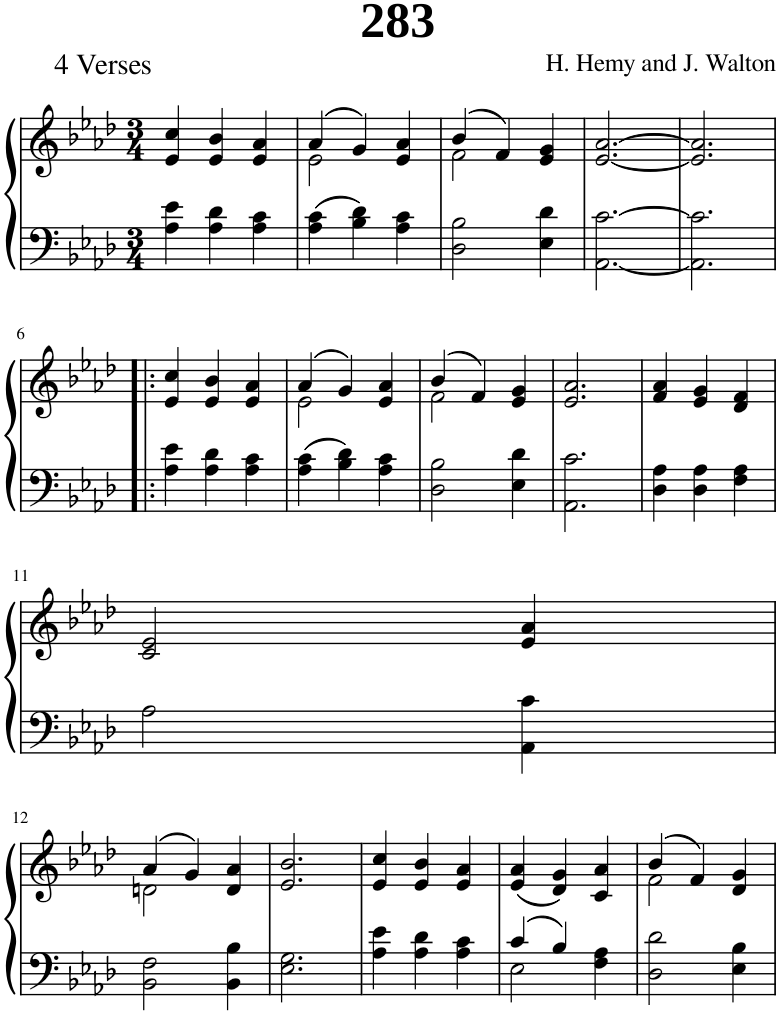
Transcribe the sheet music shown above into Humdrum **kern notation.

**kern	**kern
*part1	*part1
*staff2	*staff1
*I"Piano	*
*I'Pno.	*
*clefF4	*clefG2
*k[b-e-a-d-]	*k[b-e-a-d-]
*M3/4	*M3/4
=1	=1
4A-\ 4e-\	4e-/ 4cc/
4A-\ 4d-\	4e-/ 4b-/
4A-\ 4c\	4e-/ 4a-/
=2	=2
*	*^
4A-\ 4c\	(4a-/	2e-\
4B-\ 4d-\	4g/)	.
4A-\ 4c\	4e-/ 4a-/	4ryy
=3	=3	=3
2D-\ 2B-\	(4b-/	2f\
.	4f/)	.
4E-\ 4d-\	4e-/ 4g/	4ryy
*	*v	*v
=4	=4
[2.AA-\ [2.c\	[2.e-/ [2.a-/
=5	=5
2.AA-\] 2.c\]	2.e-/] 2.a-/]
!!LO:LB:g=z
=6!|:	=6!|:
4A-\ 4e-\	4e-/ 4cc/
4A-\ 4d-\	4e-/ 4b-/
4A-\ 4c\	4e-/ 4a-/
=7	=7
*	*^
4A-\ 4c\	(4a-/	2e-\
4B-\ 4d-\	4g/)	.
4A-\ 4c\	4e-/ 4a-/	4ryy
=8	=8	=8
2D-\ 2B-\	(4b-/	2f\
.	4f/)	.
4E-\ 4d-\	4e-/ 4g/	4ryy
*	*v	*v
=9	=9
2.AA-\ 2.c\	2.e-/ 2.a-/
=10	=10
4D-\ 4A-\	4f/ 4a-/
4D-\ 4A-\	4e-/ 4g/
4F\ 4A-\	4d-/ 4f/
!!LO:LB:g=z
=11	=11
2A-\	2c/ 2e-/
4AA-\ 4c\	4e-/ 4a-/
!!LO:LB:g=z
=12	=12
*	*^
2BB-\ 2F\	(4a-/	2dn\
.	4g/)	.
4BB-\ 4B-\	4d/ 4a-/	4ryy
*	*v	*v
=13	=13
2.E-\ 2.G\	2.e-/ 2.b-/
=14	=14
4A-\ 4e-\	4e-/ 4cc/
4A-\ 4d-\	4e-/ 4b-/
4A-\ 4c\	4e-/ 4a-/
=15	=15
*^	*
4c/	2E-\	(4e-/ 4a-/
4B-/	.	4d-/ 4g/)
4ryy	4F\ 4A-\	4c/ 4a-/
*v	*v	*
=16	=16
*	*^
2D-\ 2d-\	(4b-/	2f\
.	4f/)	.
4E-\ 4B-\	4d-/ 4g/	4ryy
*	*v	*v
=	=
*-	*-
